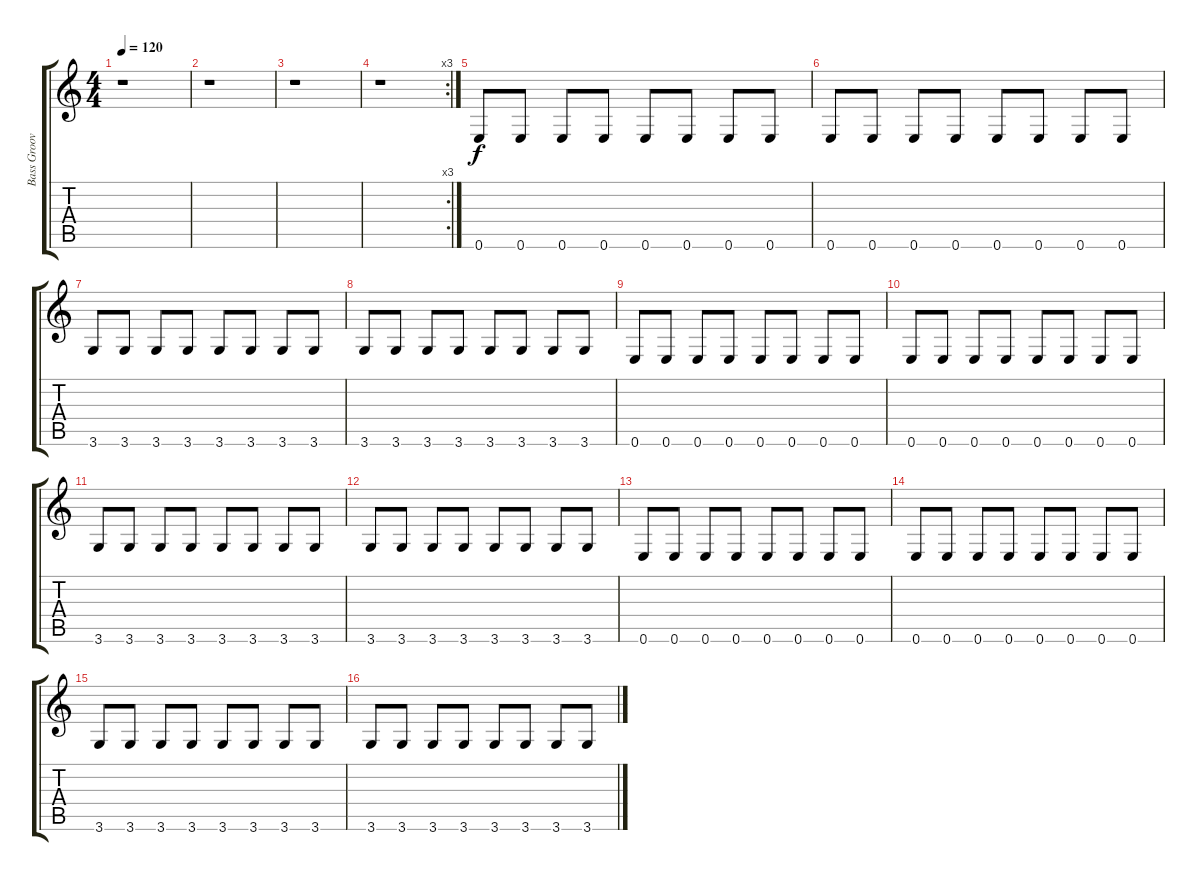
\track ("Bass Groove" "Bass Groov") {instrument slapbass1}
\staff {score tabs}
\tuning (E4 B3 G3 D3 A2 E2) {hide}
\ts (4 4)
\tempo 120
\clef g2
\ks c
r.1{dy f} |
r.1 |
r.1 |
\rc 3
r.1 |
0.6.8 0.6.8 0.6.8 0.6.8 0.6.8 0.6.8 0.6.8 0.6.8 |
0.6.8 0.6.8 0.6.8 0.6.8 0.6.8 0.6.8 0.6.8 0.6.8 |
3.6.8 3.6.8 3.6.8 3.6.8 3.6.8 3.6.8 3.6.8 3.6.8 |
3.6.8 3.6.8 3.6.8 3.6.8 3.6.8 3.6.8 3.6.8 3.6.8 |
0.6.8 0.6.8 0.6.8 0.6.8 0.6.8 0.6.8 0.6.8 0.6.8 |
0.6.8 0.6.8 0.6.8 0.6.8 0.6.8 0.6.8 0.6.8 0.6.8 |
3.6.8 3.6.8 3.6.8 3.6.8 3.6.8 3.6.8 3.6.8 3.6.8 |
3.6.8 3.6.8 3.6.8 3.6.8 3.6.8 3.6.8 3.6.8 3.6.8 |
0.6.8 0.6.8 0.6.8 0.6.8 0.6.8 0.6.8 0.6.8 0.6.8 |
0.6.8 0.6.8 0.6.8 0.6.8 0.6.8 0.6.8 0.6.8 0.6.8 |
3.6.8 3.6.8 3.6.8 3.6.8 3.6.8 3.6.8 3.6.8 3.6.8 |
3.6.8 3.6.8 3.6.8 3.6.8 3.6.8 3.6.8 3.6.8 3.6.8
